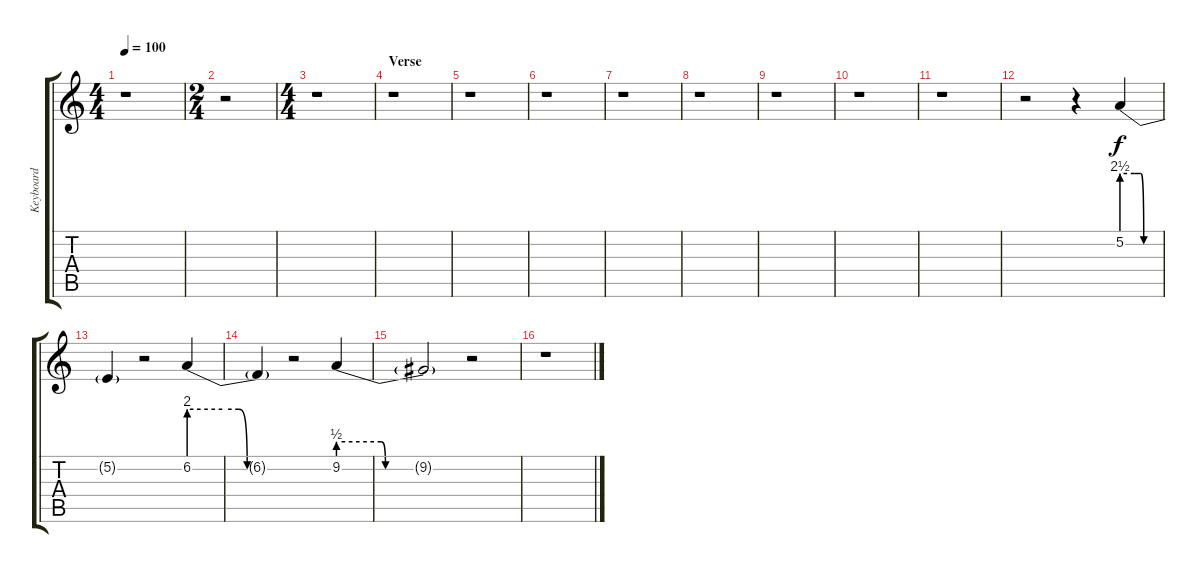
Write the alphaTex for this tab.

\track ("Keyboard" "Keyboard") {instrument fx4atmosphere}
\staff {score tabs}
\tuning (E4 B3 G3 D3 A2 E2) {hide}
\ts (4 4)
\tempo 100
\clef g2
\ks c
r.1{dy f} |
\ts (2 4)
r.2 |
\ts (4 4)
r.1 |
\section ("" "Verse")
r.1 |
r.1 |
r.1 |
r.1 |
r.1 |
r.1 |
r.1 |
r.1 |
\section ("" "")
r.2 r.4 5.2{be (custom 0 10 20 10 30 10 35 0 40 0 60 0)}.4{volume 12 instrument pad4choir} |
5.2{t}.4 r.2 6.2{be (custom 0 8 20 8 30 8 35 0 40 0 60 0)}.4 |
6.2{t}.4 r.2 9.2{be (custom 0 2 20 2 22 0 25 0 32 0 40 0 60 0)}.4 |
9.2{t}.2 r.2 |
\section ("" "")
r.1
